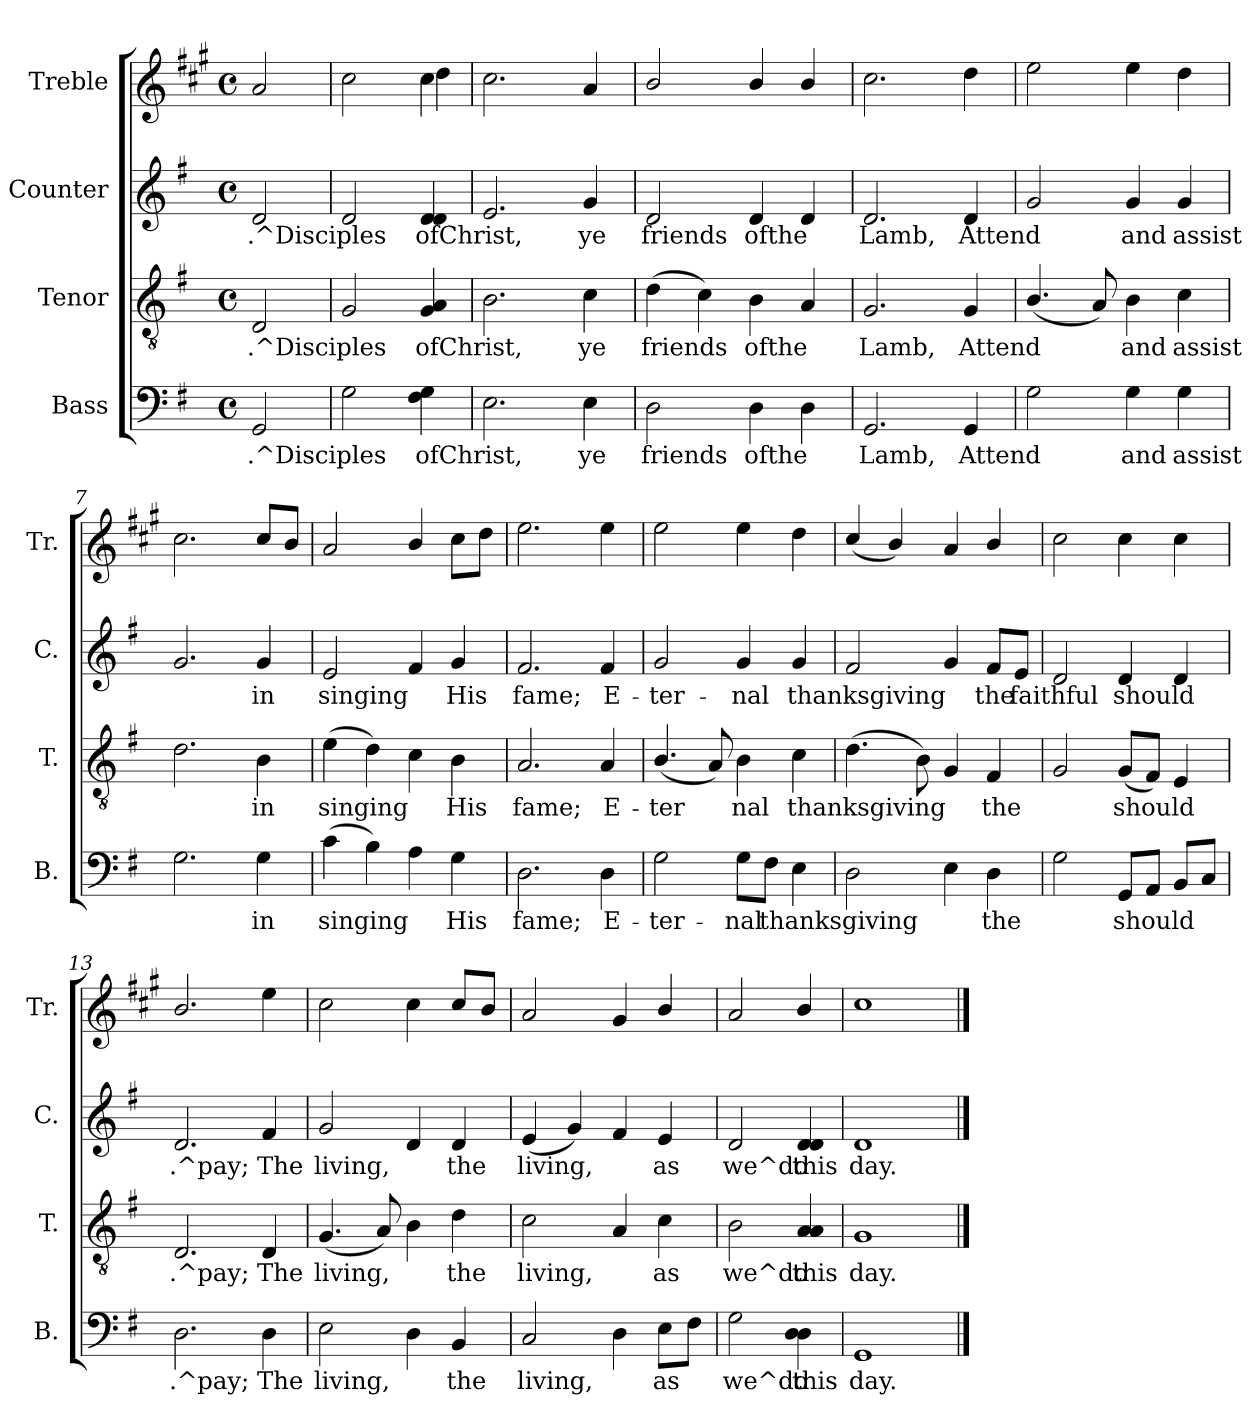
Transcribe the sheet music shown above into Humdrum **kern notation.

**kern	**text	**kern	**text	**kern	**text	**kern
*part4	*part4	*part3	*part3	*part2	*part2	*part1
*staff4	*staff4	*staff3	*staff3	*staff2	*staff2	*staff1
*I"Bass	*	*I"Tenor	*	*I"Counter	*	*I"Treble
*I'B.	*	*I'T.	*	*I'C.	*	*I'Tr.
!!LO:PB:g=z
*stria5	*	*stria5	*	*stria5	*	*stria5
*clefF4	*	*clefGv2	*	*clefG2	*	*clefG2
*	*	*	*	*	*	*ITrd1c2
*k[f#]	*	*k[f#]	*	*k[f#]	*	*k[f#]
*G:	*	*G:	*	*G:	*	*G:
*M4/4	*	*M4/4	*	*M4/4	*	*M4/4
*met(c)	*	*met(c)	*	*met(c)	*	*met(c)
=1	=1	=1	=1	=1	=1	=1
!	!LO:LY:a:rj	!	!LO:LY:b:rj	!	!LO:LY:b:rj	!
2GG/	.^Disciples	2D/	.^Disciples	2d/	.^Disciples	2g/
=2	=2	=2	=2	=2	=2	=2
!	!LO:LY:a:rj	!	!LO:LY:b:rj	!	!LO:LY:b:rj	!
*	*	*	*	*	*	*^
2G\	.	2G/	.	2d/	.	2b\	2ryy
!	!LO:LY:a:rj	!	!LO:LY:b:rj	!	!LO:LY:b:rj	!	!
4G\ 4F#\	ofChrist,	4G/ 4A/	ofChrist,	4d/ 4d/	ofChrist,	4b\	4cc\
=3	=3	=3	=3	=3	=3	=3	=3
!	!LO:LY:a:rj	!	!LO:LY:b:rj	!	!LO:LY:b:rj	!	!
*	*	*	*	*	*	*v	*v
2.E\	.	2.B\	.	2.e/	.	2.b\
!	!LO:LY:a:rj	!	!LO:LY:b:rj	!	!LO:LY:b:rj	!
4E\	ye	4c\	ye	4g/	ye	4g/
=4	=4	=4	=4	=4	=4	=4
!	!LO:LY:a:rj	!	!LO:LY:b:rj	!	!LO:LY:b:rj	!
2D\	friends	(>4d\	friends	2d/	friends	2a/
!	!	!	!LO:LY:b:rj	!	!	!
.	.	4c\)	.	.	.	.
!	!LO:LY:a:rj	!	!LO:LY:b:rj	!	!LO:LY:b:rj	!
4D\	ofthe	4B\	ofthe	4d/	ofthe	4a/
!	!LO:LY:a:rj	!	!LO:LY:b:rj	!	!LO:LY:b:rj	!
4D\	.	4A/	.	4d/	.	4a>/
=5	=5	=5	=5	=5	=5	=5
!	!LO:LY:a:rj	!	!LO:LY:b:rj	!	!LO:LY:b:rj	!
2.GG/	Lamb,	2.G/	Lamb,	2.d/	Lamb,	2.b\
!	!LO:LY:a:rj	!	!LO:LY:b:rj	!	!LO:LY:b:rj	!
4GG/	Attend	4G/	Attend	4d/	Attend	4cc\
=6	=6	=6	=6	=6	=6	=6
!	!LO:LY:a:rj	!	!LO:LY:b:rj	!	!LO:LY:b:rj	!
2G\	.	(<4.B/	.	2g/	.	2dd\
!	!	!	!LO:LY:b:rj	!	!	!
.	.	8A/)	.	.	.	.
!	!LO:LY:a:rj	!	!LO:LY:b:rj	!	!LO:LY:b:rj	!
4G\	and	4B\	and	4g/	and	4dd\
!	!LO:LY:a:rj	!	!LO:LY:b:rj	!	!LO:LY:b:rj	!
4G\	assist	4c\	assist	4g/	assist	4cc\
=7	=7	=7	=7	=7	=7	=7
!	!LO:LY:a:rj	!	!LO:LY:b:rj	!	!LO:LY:b:rj	!
2.G\	.	2.d\	.	2.g/	.	2.b\
!	!LO:LY:a:rj	!	!LO:LY:b:rj	!	!LO:LY:b:rj	!
4G\	in	4B\	in	4g/	in	8b/L
.	.	.	.	.	.	8a/J
=8	=8	=8	=8	=8	=8	=8
!	!LO:LY:a:rj	!	!LO:LY:b:rj	!	!LO:LY:b:rj	!
(>4c\	singing	(>4e\	singing	2e/	singing	2g/
!	!LO:LY:a:rj	!	!LO:LY:b:rj	!	!	!
4B\)	.	4d\)	.	.	.	.
!	!LO:LY:a:rj	!	!LO:LY:b:rj	!	!LO:LY:b:rj	!
4A\	.	4c\	.	4f#/	.	4a/
!	!LO:LY:a:rj	!	!LO:LY:b:rj	!	!LO:LY:b:rj	!
4G\	His	4B\	His	4g/	His	8b\L
.	.	.	.	.	.	8cc\J
=9	=9	=9	=9	=9	=9	=9
!	!LO:LY:a:rj	!	!LO:LY:b:rj	!	!LO:LY:b:rj	!
2.D\	fame;	2.A/	fame;	2.f#/	fame;	2.dd\
!	!LO:LY:a:rj	!	!LO:LY:b:rj	!	!LO:LY:b:rj	!
4D\	E-	4A/	E-	4f#/	E-	4dd\
=10	=10	=10	=10	=10	=10	=10
!	!LO:LY:a:rj	!	!LO:LY:b:rj	!	!LO:LY:b:rj	!
2G\	-ter-	(<4.B/	-ter-	2g/	-ter-	2dd>\
!	!	!	!LO:LY:b:rj	!	!	!
.	.	8A/)	--	.	.	.
!	!LO:LY:a:rj	!	!LO:LY:b:rj	!	!LO:LY:b:rj	!
8G\L	-nal	4B\	-nal	4g/	-nal	4dd\
!	!LO:LY:a:rj	!	!	!	!	!
8F#\J	thanksgiving	.	.	.	.	.
!	!LO:LY:a:rj	!	!LO:LY:b:rj	!	!LO:LY:b:rj	!
4E\	.	4c\	thanksgiving	4g/	thanksgiving	4cc\
=11	=11	=11	=11	=11	=11	=11
!	!LO:LY:a:rj	!	!LO:LY:b:rj	!	!LO:LY:b:rj	!
2D\	.	(>4.d\	.	2f#/	.	(<4b/
.	.	.	.	.	.	4a/)
!	!	!	!LO:LY:b:rj	!	!	!
.	.	8B\)	.	.	.	.
!	!LO:LY:a:rj	!	!LO:LY:b:rj	!	!LO:LY:b:rj	!
4E\	.	4G/	.	4g/	.	4g/
!	!LO:LY:a:rj	!	!LO:LY:b:rj	!	!LO:LY:b:rj	!
4D\	the	4F#/	the	8f#/L	the	4a/
!	!	!	!	!	!LO:LY:b:rj	!
.	.	.	.	8e/J	faithful	.
=12	=12	=12	=12	=12	=12	=12
!	!LO:LY:a:rj	!	!LO:LY:b:rj	!	!LO:LY:b:rj	!
2G\	.	2G/	.	2d/	.	2b\
!	!LO:LY:a:rj	!	!LO:LY:b:rj	!	!LO:LY:b:rj	!
8GG/L	should	(<8G/L	should	4d/	should	4b\
!	!LO:LY:a:rj	!	!LO:LY:b:rj	!	!	!
8AA/J	.	8F#/J)	.	.	.	.
!	!LO:LY:a:rj	!	!LO:LY:b:rj	!	!LO:LY:b:rj	!
8BB/L	.	4E/	.	4d/	.	4b\
!	!LO:LY:a:rj	!	!	!	!	!
8C/J	.	.	.	.	.	.
!!LO:PB:g=z
=13	=13	=13	=13	=13	=13	=13
!	!LO:LY:a:rj	!	!LO:LY:b:rj	!	!LO:LY:b:rj	!
2.D\	.^pay;	2.D/	.^pay;	2.d</	.^pay;	2.a/
!	!LO:LY:a:rj	!	!LO:LY:b:rj	!	!LO:LY:b:rj	!
4D\	The	4D/	The	4f#/	The	4dd\
=14	=14	=14	=14	=14	=14	=14
!	!LO:LY:a:rj	!	!LO:LY:b:rj	!	!LO:LY:b:rj	!
2E\	living,	(<4.G/	living,	2g/	living,	2b\
!	!	!	!LO:LY:b:rj	!	!	!
.	.	8A/)	.	.	.	.
!	!LO:LY:a:rj	!	!LO:LY:b:rj	!	!LO:LY:b:rj	!
4D\	.	4B\	.	4d/	.	4b\
!	!LO:LY:a:rj	!	!LO:LY:b:rj	!	!LO:LY:b:rj	!
4BB/	the	4d\	the	4d/	the	8b/L
.	.	.	.	.	.	8a>/J
=15	=15	=15	=15	=15	=15	=15
!	!LO:LY:a:rj	!	!LO:LY:b:rj	!	!LO:LY:b:rj	!
2C/	living,	2c\	living,	(<4e/	living,	2g/
!	!	!	!	!	!LO:LY:b:rj	!
.	.	.	.	4g/)	.	.
!	!LO:LY:a:rj	!	!LO:LY:b:rj	!	!LO:LY:b:rj	!
4D\	.	4A/	.	4f#/	.	4f#/
!	!LO:LY:a:rj	!	!LO:LY:b:rj	!	!LO:LY:b:rj	!
8E\L	as	4c\	as	4e/	as	4a/
!	!LO:LY:a:rj	!	!	!	!	!
8F#\J	.	.	.	.	.	.
=16	=16	=16	=16	=16	=16	=16
!	!LO:LY:a:rj	!	!LO:LY:b:rj	!	!LO:LY:b:rj	!
*	*	*	*	*	*	*^
2G\	we^do	2B\	we^do	2d/	we^do	2g/	2ryy
!	!LO:LY:a:rj	!	!LO:LY:b:rj	!	!LO:LY:b:rj	!	!
4D\ 4D\	this	4A/ 4A/	this	4d/ 4d/	this	4a/	4a/
=17	=17	=17	=17	=17	=17	=17	=17
!	!LO:LY:a:rj	!	!LO:LY:b:rj	!	!LO:LY:b:rj	!	!
*	*	*	*	*	*	*v	*v
1GG	day.	1G	day.	1d	day.	1b
==	==	==	==	==	==	==
*-	*-	*-	*-	*-	*-	*-
